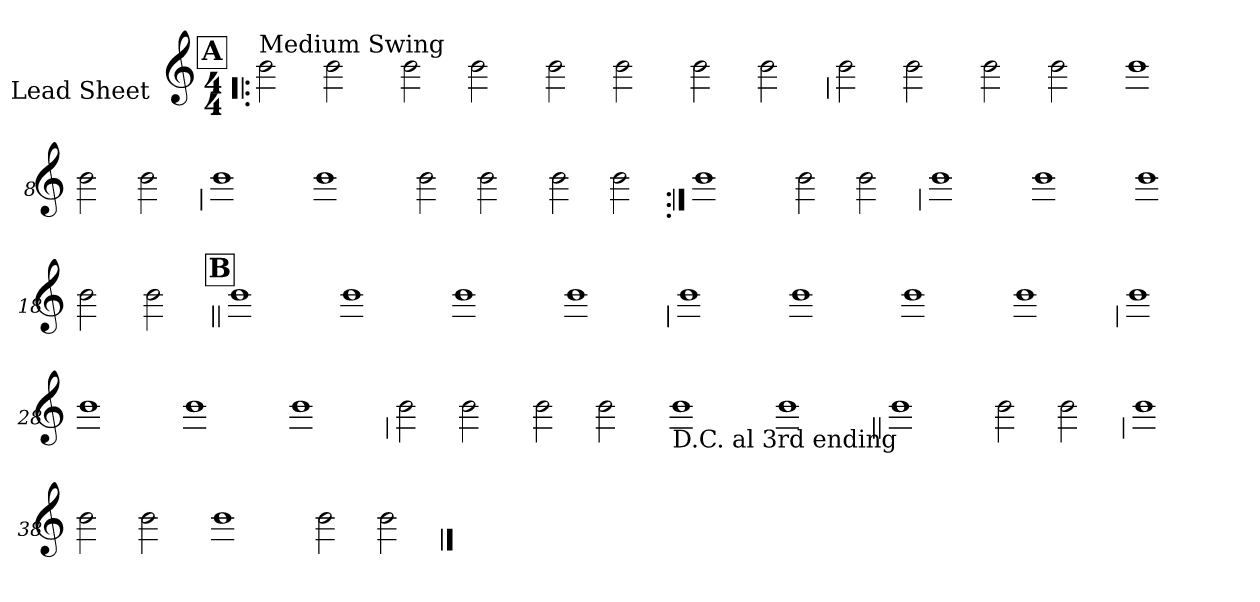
**kern
*part1
*staff1
*I"Lead Sheet
*stria0
*clefG2
*k[]
*C:
*M4/4
!!LO:REH:place=s1:a:t=A
=1!|:
!LO:TX:a:t=Medium Swing
2b
2b
=2-
2b
2b
=3-
2b
2b
=4-
2b
2b
!!LO:LB:g=z
=5
2b
2b
=6-
2b
2b
=7-
1b
=8-
2b
2b
!!LO:LB:g=z
=9
1b
=10-
1b
=11-
2b
2b
=12-
2b
2b
!!LO:LB:g=z
=13:|!
1b
=14-
2b
2b
!!LO:LB:g=z
=15
1b
=16-
1b
=17-
1b
=18-
2b
2b
!!LO:LB:g=z
!!LO:REH:place=s1:a:t=B
=19||
1b
=20-
1b
=21-
1b
=22-
1b
!!LO:LB:g=z
=23
1b
=24-
1b
=25-
1b
=26-
1b
!!LO:LB:g=z
=27
1b
=28-
1b
=29-
1b
=30-
1b
!!LO:LB:g=z
=31
2b
2b
=32-
2b
2b
=33-
!LO:TX:b:t=D.C. al 3rd ending
1b
=34-
1b
!!LO:LB:g=z
=35||
1b
=36-
2b
2b
!!LO:LB:g=z
=37
1b
=38-
2b
2b
=39-
1b
=40-
2b
2b
==
*-
